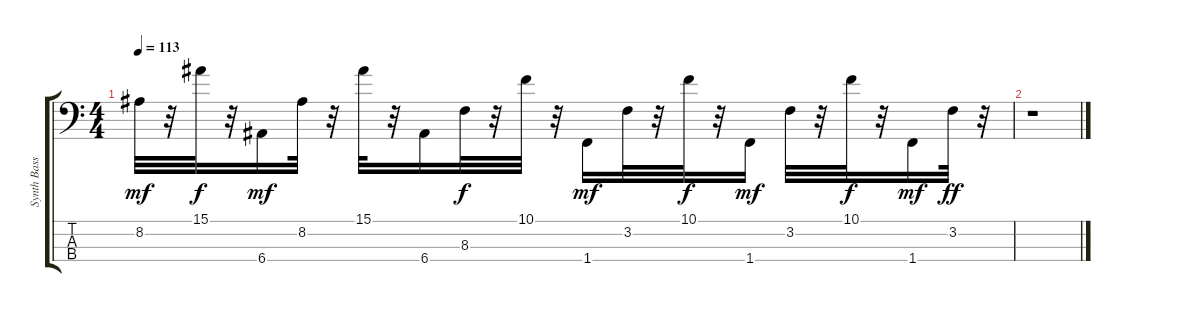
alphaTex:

\track ("Synth Bass" "Synth Bass") {instrument synthbass1}
\staff {score tabs}
\tuning (G2 D2 A1 E1) {hide}
\ts (4 4)
\tempo 113
\clef f4
\ks c
8.2.32{dy mf} r.32 15.1.32{dy f} r.32 6.4.16{dy mf} 8.2.32 r.32 15.1.32 r.32 6.4.16 8.3.32{dy f} r.32 10.1.32 r.32 1.4.16{dy mf} 3.2.32 r.32 10.1.32{dy f} r.32 1.4.16{dy mf} 3.2.32 r.32 10.1.32{dy f} r.32 1.4.16{dy mf} 3.2.32{dy ff} r.32 |
r.1
